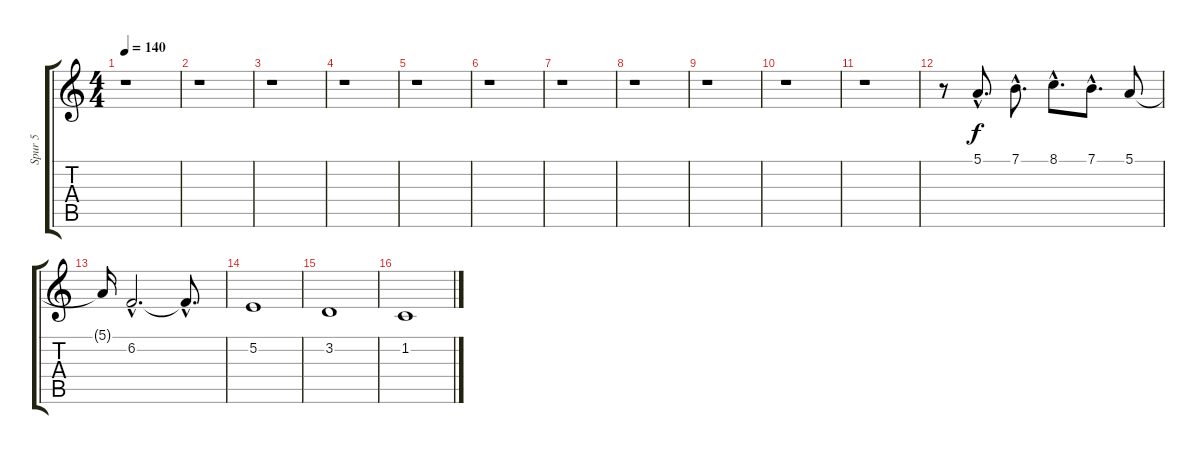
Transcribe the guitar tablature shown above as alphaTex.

\track ("Spur 5" "Spur 5") {instrument synthstrings2}
\staff {score tabs}
\tuning (E4 B3 G3 D3 A2 E2) {hide}
\ts (4 4)
\tempo 140
\clef g2
\ks c
r.1{dy f} |
r.1 |
r.1 |
r.1 |
r.1 |
r.1 |
r.1 |
r.1 |
r.1 |
r.1 |
r.1 |
r.8 5.1{hac}.8{d} 7.1{hac}.8{d} 8.1{hac}.8{d} 7.1{hac}.8{d} 5.1.8 |
5.1{t}.16 6.2{hac}.2{d} 6.2{hac t}.8{d} |
5.2.1 |
3.2.1 |
1.2.1
